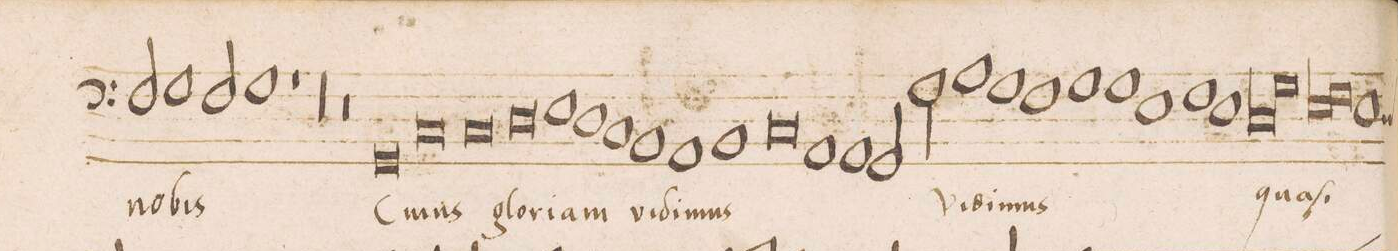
**kern	**text
*I"BASSVS	*
*clefF4	*
*k[]	*
*met(C|)	*
*M2/1	*
2F/	no-
1G	.
2F/	-bis
=50-	=50-
1G	.
1r	.
=51-	=51-
00r	.
=52-	=52-
=53-	=53-
0r	.
=54-	=54-
0GG	Cu-
=55-	=55-
0C	-ius
=56-	=56-
0C	glo-
=57-	=57-
0D	-ri-
=58-	=58-
1E	-am
1D	.
=59-	=59-
1C	.
1BB	vi-
=60-	=60-
1AA	-di-
1BB	-mus
=61-	=61-
0C	.
=62-	=62-
1AA	.
1AA	.
=63-	=63-
2GG/	.
2G\	Vi-
1A	-di-
=64-	=64-
1G	-mus
1F	.
=65-	=65-
1G	.
1G	.
=66-	=66-
1E	.
1F	.
=67-	=67-
1E	.
*lig	*
1D	qua-
=68-	=68-
1G	.
*Xlig	*
*lig	*
1E	-ſi
=69-	=69-
1F	.
*Xlig	*
1E	.
*custos:D	*
=70-	=70-
*-	*-
